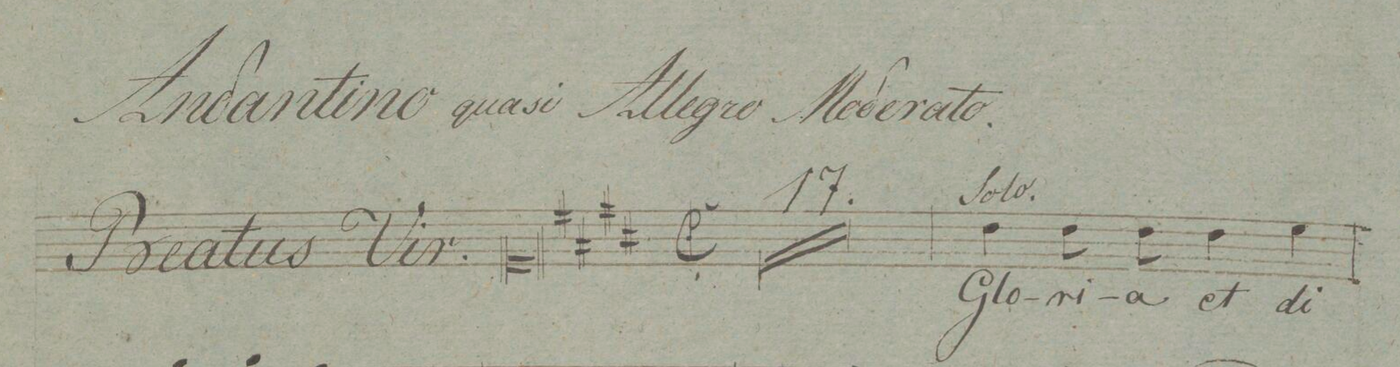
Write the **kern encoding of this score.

**kern	**text	**dynam
*I"Canto.	*	*
*clefC1	*	*
*k[c#f#d#g#]	*	*
*met(c|)	*	*
*M2/2	*	*
1r	.	.
=2	=2	=2
1r	.	.
=3	=3	=3
1r	.	.
=4	=4	=4
1r	.	.
=5	=5	=5
1r	.	.
=6	=6	=6
1r	.	.
=7	=7	=7
1r	.	.
=8	=8	=8
1r	.	.
=9	=9	=9
1r	.	.
=10	=10	=10
1r	.	.
=11	=11	=11
1r	.	.
=12	=12	=12
1r	.	.
=13	=13	=13
1r	.	.
=14	=14	=14
1r	.	.
=15	=15	=15
1r	.	.
=16	=16	=16
1r	.	.
=17	=17	=17
1r	.	.
=18	=18	=18
4b\	Glo-	.
8b\	-ri-	.
8b\	-a	.
4b\	et	.
4cc#\	di-	.
=19	=19	=19
*-	*-	*-
